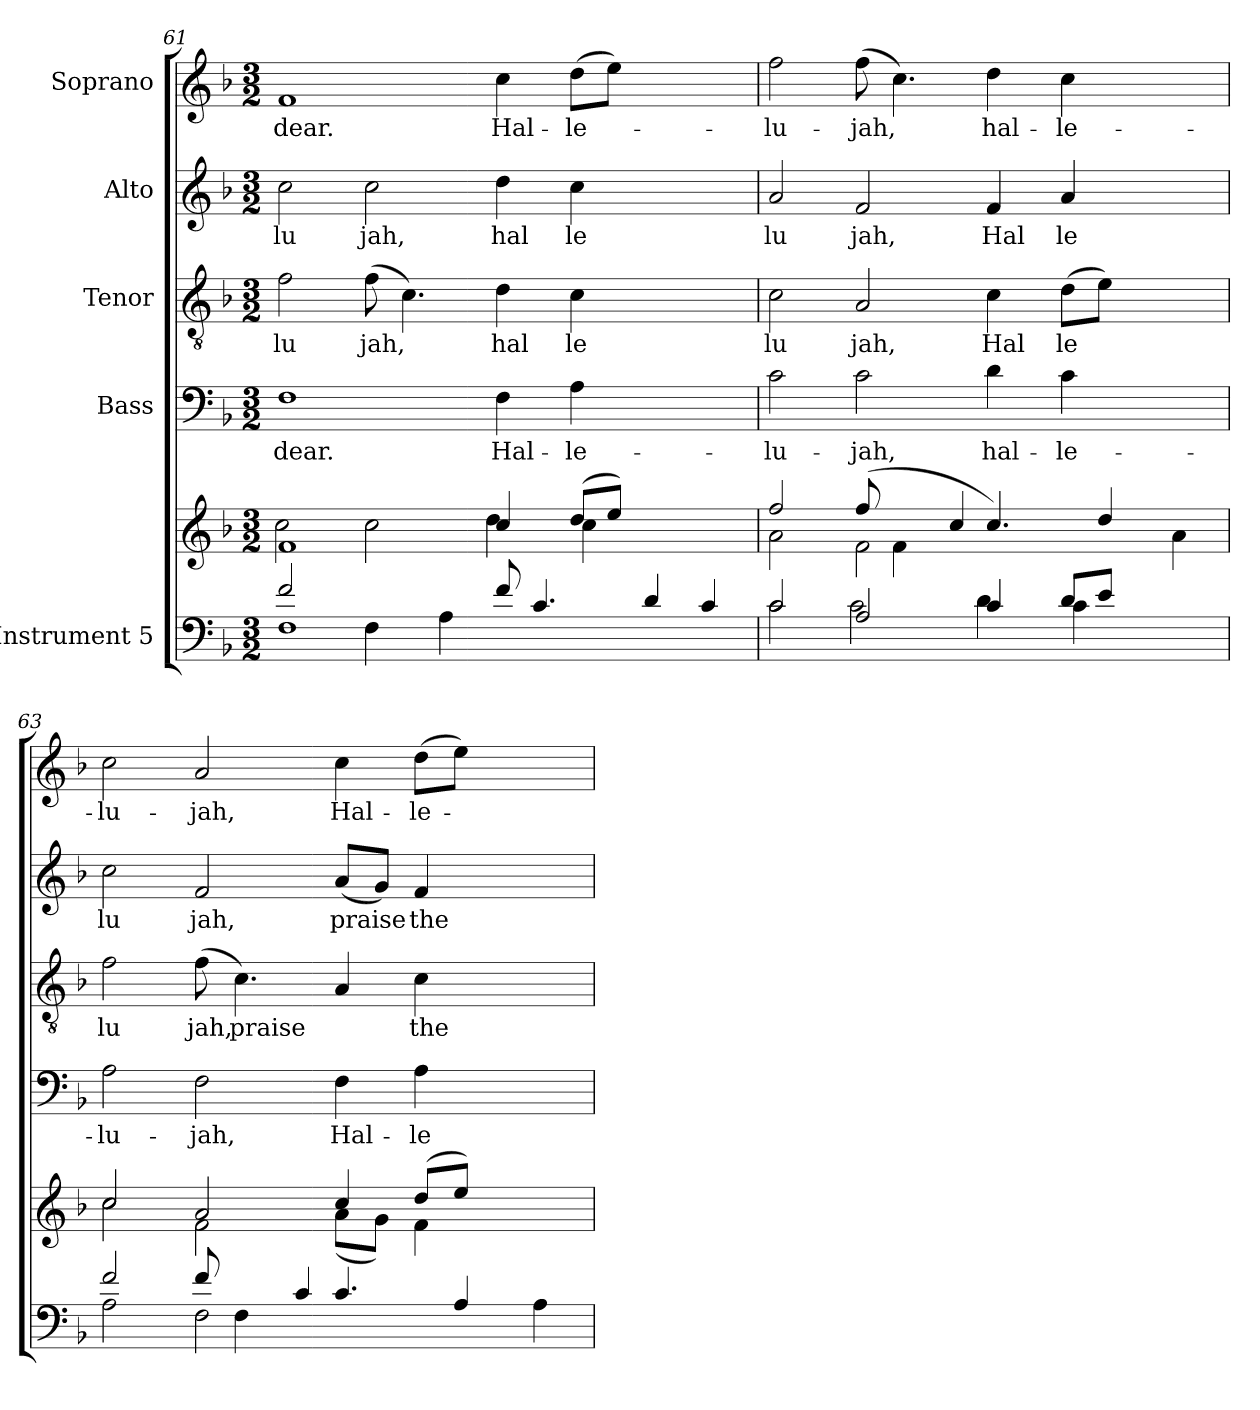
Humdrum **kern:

**kern	**kern	**kern	**text	**kern	**text	**kern	**text	**kern	**text
*part5	*part5	*part4	*part4	*part3	*part3	*part2	*part2	*part1	*part1
*staff6	*staff5	*staff4	*staff4	*staff3	*staff3	*staff2	*staff2	*staff1	*staff1
*I"Instrument 5	*	*I"Bass	*	*I"Tenor	*	*I"Alto	*	*I"Soprano	*
!!LO:PB:g=z
*clefF4	*clefG2	*clefF4	*	*clefGv2	*	*clefG2	*	*clefG2	*
*k[b-]	*k[b-]	*k[b-]	*	*k[b-]	*	*k[b-]	*	*k[b-]	*
*F:	*F:	*F:	*	*F:	*	*F:	*	*F:	*
*M3/2	*M3/2	*M3/2	*	*M3/2	*	*M3/2	*	*M3/2	*
=61	=61	=61	=61	=61	=61	=61	=61	=61	=61
*^	*^	*	*	*	*	*	*	*	*
!	!	!	!	!	!LO:LY:b:cj	!	!LO:LY:b:cj	!	!LO:LY:b:cj	!	!LO:LY:b:cj
2f/	1F	1f	2cc\	1F	dear.	2f\	lu	2cc\	lu	1f	dear.
!	!	!	!	!	!	!	!LO:LY:b	!	!LO:LY:b:cj	!	!
4F\	.	.	2cc\	.	.	(>8f\	jah,	2cc\	jah,	.	.
.	.	.	.	.	.	4.c\)	.	.	.	.	.
4A\	.	.	.	.	.	.	.	.	.	.	.
!	!	!	!	!	!LO:LY:b:cj	!	!LO:LY:b:cj	!	!LO:LY:b:cj	!	!LO:LY:b:cj
1ryy	8f/	4cc/	4dd\	4F\	Hal-	4d\	hal	4dd\	hal	4cc\	Hal-
.	4.c/	.	.	.	.	.	.	.	.	.	.
!	!	!	!	!	!LO:LY:b:cj	!	!LO:LY:b:cj	!	!LO:LY:b:cj	!	!LO:LY:b:cj
.	.	(>8dd/L	4cc\	4A\	-le-	4c\	le	4cc\	le	(>8dd\L	-le-
.	.	8ee/J)	.	.	.	.	.	.	.	8ee\J)	.
.	4d/	2ryy	2ryy	2ryy	.	2ryy	.	2ryy	.	2ryy	.
.	4c/	.	.	.	.	.	.	.	.	.	.
=62	=62	=62	=62	=62	=62	=62	=62	=62	=62	=62	=62
!	!	!	!	!	!LO:LY:b:cj	!	!LO:LY:b:cj	!	!LO:LY:b:cj	!	!LO:LY:b:cj
2c/	2c\	2a\	2ff/	2c\	-lu-	2c\	lu	2a/	lu	2ff\	-lu-
!	!	!	!	!	!LO:LY:b:cj	!	!LO:LY:b:cj	!	!LO:LY:b:cj	!	!LO:LY:b
2A/	2c\	(>8ff/	2f\	2c\	-jah,	2A/	jah,	2f/	jah,	(>8ff\	-jah,
.	.	4f\	.	.	.	.	.	.	.	4.cc\)	.
.	.	4cc/	.	.	.	.	.	.	.	.	.
!	!	!	!	!	!LO:LY:b:cj	!	!LO:LY:b:cj	!	!LO:LY:b:cj	!	!LO:LY:b:cj
4c/	4d\	.	4.cc/)	4d\	hal-	4c\	Hal	4f/	Hal	4dd\	hal-
.	.	2.ryy	.	.	.	.	.	.	.	.	.
!	!	!	!	!	!LO:LY:b:cj	!	!LO:LY:b:cj	!	!LO:LY:b:cj	!	!LO:LY:b:cj
8d/L	4c\	.	.	4c\	-le-	(>8d\L	le	4a/	le	4cc\	-le-
8e/J	.	.	4dd/	.	.	8e\J)	.	.	.	.	.
4.ryy	4.ryy	.	.	4.ryy	.	4.ryy	.	4.ryy	.	4.ryy	.
.	.	.	4a\	.	.	.	.	.	.	.	.
=63	=63	=63	=63	=63	=63	=63	=63	=63	=63	=63	=63
!	!	!	!	!	!LO:LY:b:cj	!	!LO:LY:b:cj	!	!LO:LY:b:cj	!	!LO:LY:b:cj
2A\	2f/	2cc/	2cc\	2A\	-lu-	2f\	lu	2cc\	lu	2cc\	-lu-
!	!	!	!	!	!LO:LY:b:cj	!	!LO:LY:b	!	!LO:LY:b:cj	!	!LO:LY:b:cj
8f/	2F\	2a/	2f\	2F\	-jah,	(>8f\	jah,	2f/	jah,	2a/	-jah,
!	!	!	!	!	!	!	!LO:LY:b	!	!	!	!
4F\	.	.	.	.	.	4.c\)	praise	.	.	.	.
4c/	.	.	.	.	.	.	.	.	.	.	.
!	!	!	!	!	!LO:LY:b:cj	!	!	!	!LO:LY:b	!	!LO:LY:b:cj
.	4.c/	4cc/	(<8a\L	4F\	Hal-	4A/	.	(<8a/L	praise	4cc\	Hal-
2.ryy	.	.	8g\J)	.	.	.	.	8g/J)	.	.	.
!	!	!	!	!	!LO:LY:b:cj	!	!LO:LY:b:cj	!	!LO:LY:b:cj	!	!LO:LY:b:cj
.	.	(>8dd/L	4f\	4A\	-le-	4c\	the	4f/	the	(>8dd\L	-le-
.	4A/	8ee/J)	.	.	.	.	.	.	.	8ee\J)	.
.	.	4.ryy	4.ryy	4.ryy	.	4.ryy	.	4.ryy	.	4.ryy	.
.	4A\	.	.	.	.	.	.	.	.	.	.
*v	*v	*	*	*	*	*	*	*	*	*	*
*	*v	*v	*	*	*	*	*	*	*	*
=	=	=	=	=	=	=	=	=	=
*-	*-	*-	*-	*-	*-	*-	*-	*-	*-
